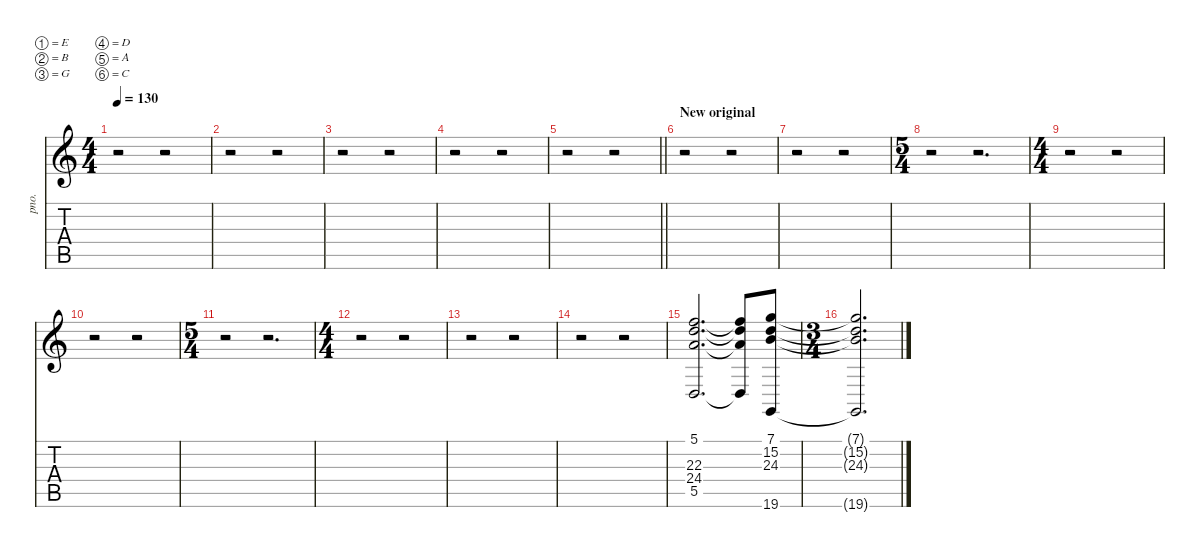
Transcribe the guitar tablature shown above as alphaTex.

\defaultSystemsLayout 4
\hideDynamics
\bracketExtendMode nobrackets
\otherSystemsTrackNameOrientation horizontal
\track ("Reney" "pno.") {instrument brightacousticpiano}
\staff {score tabs}
\tuning (E4 B3 G3 D3 A2 C1)
\ts (4 4)
\tempo 130
\clef g2
\ks c
r.2{dy f} r.2 |
r.2 r.2 |
r.2 r.2 |
r.2 r.2 |
\barLineRight lightlight
r.2 r.2 |
\section ("" "New original")
r.2 r.2 |
r.2 r.2 |
\ts (5 4)
\beaming (8 2 2 2 4)
r.2 r.2{d} |
\ts (4 4)
\beaming (8 2 2 2 2)
r.2 r.2 |
r.2 r.2 |
\ts (5 4)
\beaming (8 2 2 2 4)
r.2 r.2{d} |
\ts (4 4)
\beaming (8 2 2 2 2)
r.2 r.2 |
r.2 r.2 |
r.2 r.2 |
(5.1 22.3 24.4 5.5).2{d} (5.1{t} 22.3{t} 24.4{t} 5.5{t}).8 (7.1 15.2 24.3 19.6).8 |
\ts (3 4)
\beaming (8 2 2 2)
(7.1{t} 15.2{t} 24.3{t} 19.6{t}).2{d}
